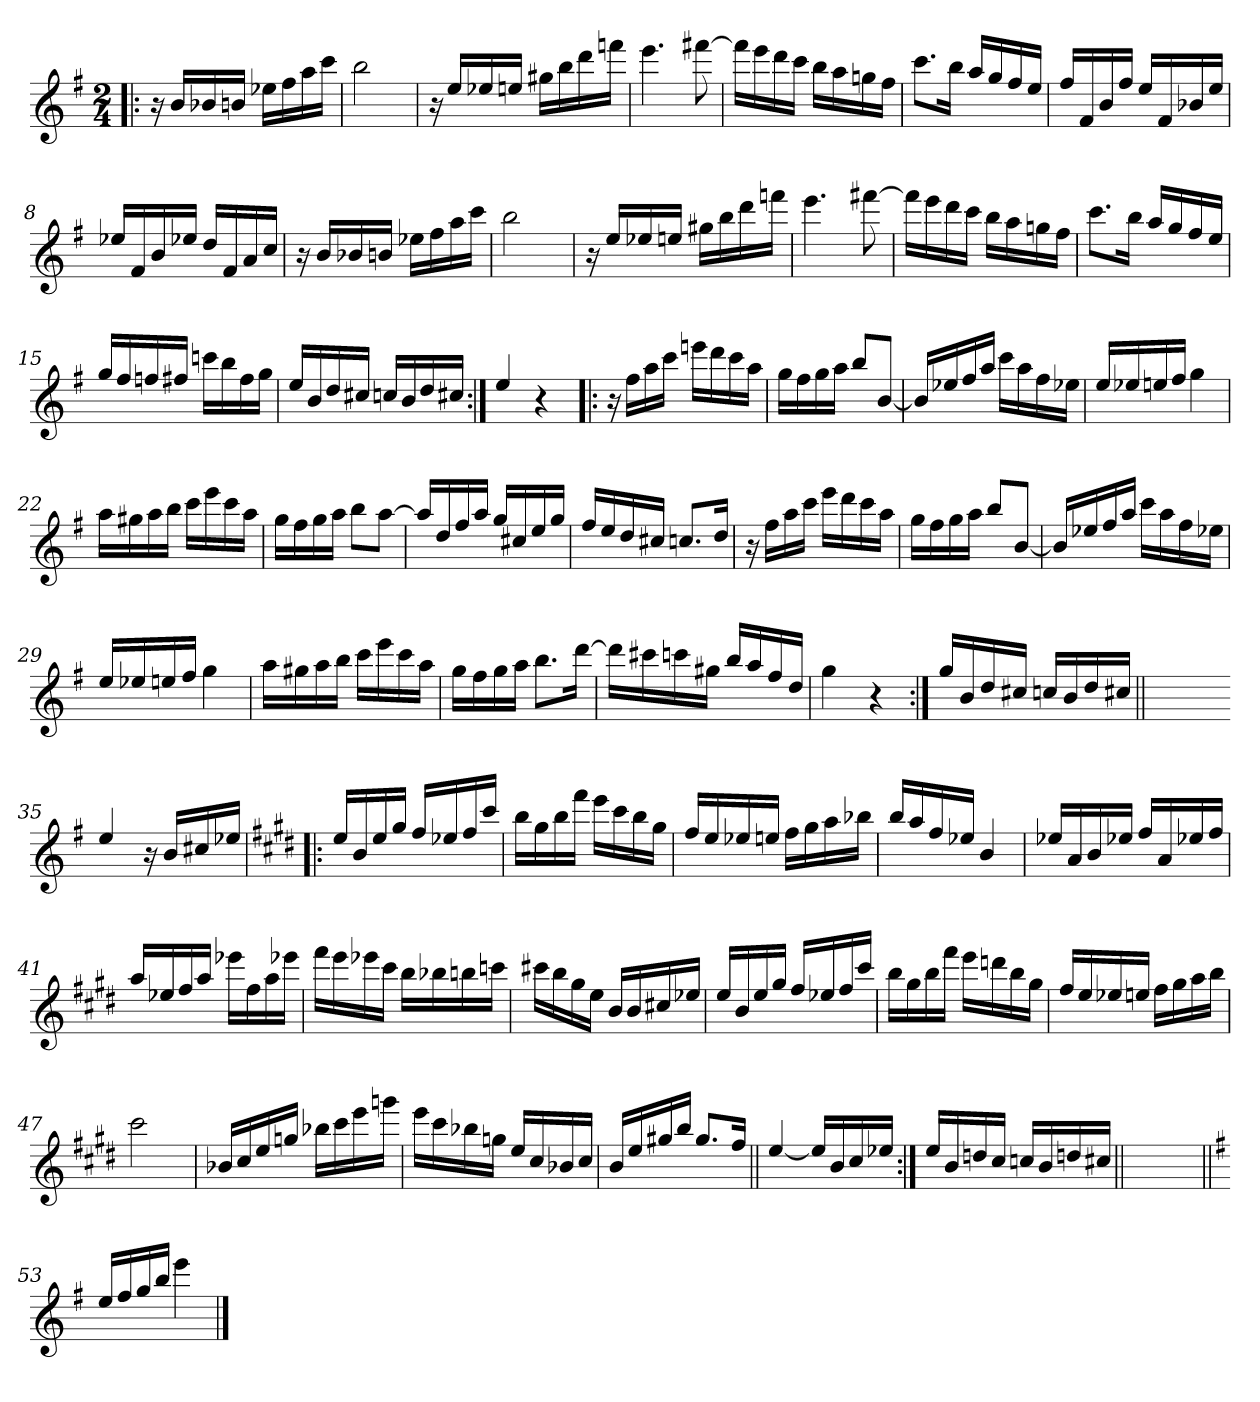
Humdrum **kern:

**kern
*part1
*staff1
*clefG2
*k[f#]
*G:
*M2/4
=1!|:
16r
16b/LL
16b-X/
16bn/JJ
16ee-X\LL
16ff#\
16aa\
16ccc\JJ
=2
2bb\
=3
16r
16ee/LL
16ee-X/
16een/JJ
16gg#X\LL
16bb\
16ddd\
16fffn\JJ
=4
4.eee\
[8fff#X\
!!LO:LB:g=z
=5
16fff#\LL]
16eee\
16ddd\
16ccc\JJ
16bb\LL
16aa\
16ggn\
16ff#\JJ
=6
8.ccc\L
16bb\Jk
16aa/LL
16gg/
16ff#/
16ee/JJ
=7
16ff#/LL
16f#/
16b/
16ff#/JJ
16ee/LL
16f#/
16b-X/
16ee/JJ
=8
16ee-X/LL
16f#/
16b/
16ee-X/JJ
16dd/LL
16f#/
16a/
16cc/JJ
!!LO:LB:g=z
=9
16r
16b/LL
16b-X/
16bn/JJ
16ee-X\LL
16ff#\
16aa\
16ccc\JJ
=10
2bb\
=11
16r
16ee/LL
16ee-X/
16een/JJ
16gg#X\LL
16bb\
16ddd\
16fffn\JJ
=12
4.eee\
[8fff#X\
!!LO:LB:g=z
=13
16fff#\LL]
16eee\
16ddd\
16ccc\JJ
16bb\LL
16aa\
16ggn\
16ff#\JJ
=14
8.ccc\L
16bb\Jk
16aa/LL
16gg/
16ff#/
16ee/JJ
=15
16gg/LL
16ff#/
16ffn/
16ff#X/JJ
16cccn\LL
16bb\
16ff#\
16gg\JJ
=16
16ee/LL
16b/
16dd/
16cc#X/JJ
16ccn/LL
16b/
16dd/
16cc#X/JJ
!!LO:LB:g=z
=17:|!
4ee/
4r
=18!|:
16r
16ff#\LL
16aa\
16ccc\JJ
16eeen\LL
16ddd\
16ccc\
16aa\JJ
=19
16gg\LL
16ff#\
16gg\
16aa\JJ
8bb/L
[8b/J
=20
16b/LL]
16ee-X/
16ff#/
16aa/JJ
16ccc\LL
16aa\
16ff#\
16ee-X\JJ
!!LO:LB:g=z
=21
16ee/LL
16ee-X/
16een/
16ff#/JJ
4gg\
=22
16aa\LL
16gg#X\
16aa\
16bb\JJ
16ccc\LL
16eee\
16ccc\
16aa\JJ
=23
16gg\LL
16ff#\
16gg\
16aa\JJ
8bb\L
[8aa\J
=24
16aa/LL]
16dd/
16ff#/
16aa/JJ
16gg/LL
16cc#X/
16ee/
16gg/JJ
!!LO:LB:g=z
=25
16ff#/LL
16ee/
16dd/
16cc#X/JJ
8.ccn/L
16dd/Jk
=26
16r
16ff#\LL
16aa\
16ccc\JJ
16eee\LL
16ddd\
16ccc\
16aa\JJ
=27
16gg\LL
16ff#\
16gg\
16aa\JJ
8bb/L
[8b/J
=28
16b/LL]
16ee-X/
16ff#/
16aa/JJ
16ccc\LL
16aa\
16ff#\
16ee-X\JJ
!!LO:LB:g=z
=29
16ee/LL
16ee-X/
16een/
16ff#/JJ
4gg\
=30
16aa\LL
16gg#X\
16aa\
16bb\JJ
16ccc\LL
16eee\
16ccc\
16aa\JJ
=31
16gg\LL
16ff#\
16gg\
16aa\JJ
8.bb\L
[16ddd\Jk
=32
16ddd\LL]
16ccc#X\
16cccn\
16gg#X\JJ
16bb/LL
16aa/
16ff#/
16dd/JJ
!!LO:LB:g=z
=33
4gg\
4r
=34:|!
16gg/LL
16b/
16dd/
16cc#X/JJ
16ccn/LL
16b/
16dd/
16cc#X/JJ
=34X341||
2ryy
!!LO:PB:g=z
=35-
4ee/
16r
16b/LL
16cc#X/
16ee-X/JJ
=36!|:
*k[f#c#g#d#]
*E:
16ee/LL
16b/
16ee/
16gg#/JJ
16ff#/LL
16ee-X/
16ff#/
16ccc#/JJ
=37
16bb\LL
16gg#\
16bb\
16fff#\JJ
16eee\LL
16ccc#\
16bb\
16gg#\JJ
=38
16ff#/LL
16ee/
16ee-X/
16een/JJ
16ff#\LL
16gg#\
16aa\
16bb-X\JJ
!!LO:LB:g=z
=39
16bb/LL
16aa/
16ff#/
16ee-X/JJ
4b/
=40
16ee-X/LL
16a/
16b/
16ee-X/JJ
16ff#/LL
16a/
16ee-X/
16ff#/JJ
=41
16aa/LL
16ee-X/
16ff#/
16aa/JJ
16eee-X\LL
16ff#\
16aa\
16eee-X\JJ
=42
16fff#\LL
16eee\
16eee-X\
16ccc#\JJ
16bb\LL
16bb-X\
16bbn\
16cccn\JJ
!!LO:LB:g=z
=43
16ccc#X\LL
16bb\
16gg#\
16ee\JJ
16b/LL
16b/
16cc#X/
16ee-X/JJ
=44
16ee/LL
16b/
16ee/
16gg#/JJ
16ff#/LL
16ee-X/
16ff#/
16ccc#/JJ
=45
16bb\LL
16gg#\
16bb\
16fff#\JJ
16eee\LL
16dddn\
16bb\
16gg#\JJ
=46
16ff#/LL
16ee/
16ee-X/
16een/JJ
16ff#\LL
16gg#\
16aa\
16bb\JJ
!!LO:LB:g=z
=47
2ccc#\
=48
16b-X/LL
16cc#/
16ee/
16ggn/JJ
16bb-X\LL
16ccc#\
16eee\
16gggn\JJ
=49
16eee\LL
16ccc#\
16bb-X\
16ggn\JJ
16ee/LL
16cc#/
16b-X/
16cc#/JJ
=50
16b/LL
16ee/
16gg#X/
16bb/JJ
8.gg#/L
16ff#/Jk
!!LO:LB:g=z
=51||
[4ee/
16een/LL]
16b/
16cc#/
16ee-X/JJ
=52:|!
16ee/LL
16b/
16ddn/
16cc#/JJ
16ccn/LL
16b/
16ddn/
16cc#X/JJ
=52X522||
2ryy
=53||
*k[f#]
*G:
16ee/LL
16ff#/
16gg/
16bb/JJ
4eee\
==
*-
